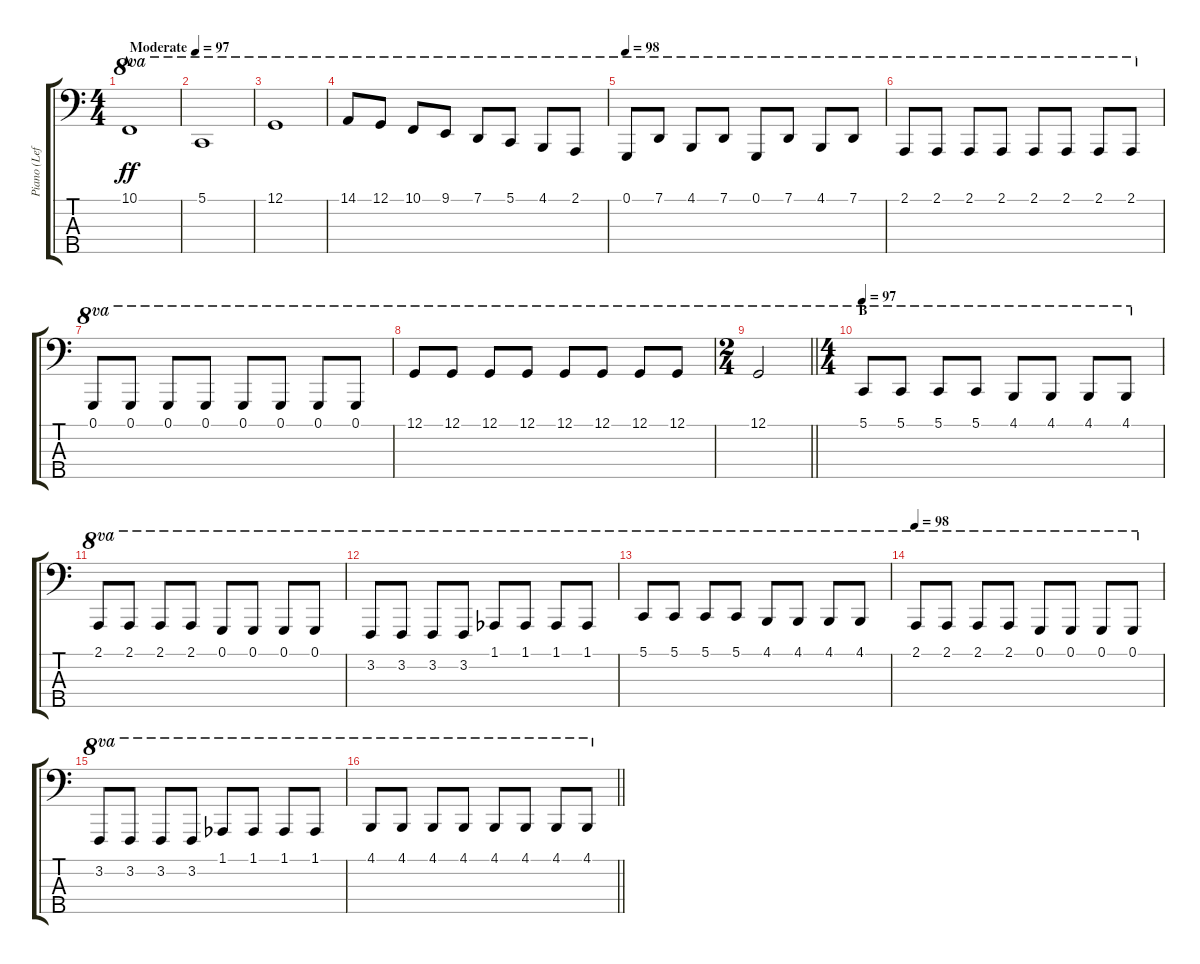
\track ("Piano (Left Hand)" "Piano (Lef") {instrument acousticgrandpiano}
\staff {score tabs}
\tuning (G2 D2 A1 E1 B0) {hide}
\ts (4 4)
\section ("" "A")
\tempo (97 "Moderate")
\clef f4
\ks c
10.1.1{ot 8va dy ff instrument acousticgrandpiano} |
5.1.1{ot 8va} |
12.1.1{ot 8va} |
14.1.8{ot 8va} 12.1.8{ot 8va} 10.1.8{ot 8va} 9.1.8{ot 8va} 7.1.8{ot 8va} 5.1.8{ot 8va} 4.1.8{ot 8va} 2.1.8{ot 8va} |
\tempo 98
0.1.8{ot 8va} 7.1.8{ot 8va} 4.1.8{ot 8va} 7.1.8{ot 8va} 0.1.8{ot 8va} 7.1.8{ot 8va} 4.1.8{ot 8va} 7.1.8{ot 8va} |
2.1.8{ot 8va} 2.1.8{ot 8va} 2.1.8{ot 8va} 2.1.8{ot 8va} 2.1.8{ot 8va} 2.1.8{ot 8va} 2.1.8{ot 8va} 2.1.8{ot 8va} |
0.1.8{ot 8va} 0.1.8{ot 8va} 0.1.8{ot 8va} 0.1.8{ot 8va} 0.1.8{ot 8va} 0.1.8{ot 8va} 0.1.8{ot 8va} 0.1.8{ot 8va} |
12.1.8{ot 8va} 12.1.8{ot 8va} 12.1.8{ot 8va} 12.1.8{ot 8va} 12.1.8{ot 8va} 12.1.8{ot 8va} 12.1.8{ot 8va} 12.1.8{ot 8va} |
\ts (2 4)
\barLineRight lightlight
12.1.2{ot 8va} |
\ts (4 4)
\section ("" "B")
\tempo 97
5.1.8{ot 8va} 5.1.8{ot 8va} 5.1.8{ot 8va} 5.1.8{ot 8va} 4.1.8{ot 8va} 4.1.8{ot 8va} 4.1.8{ot 8va} 4.1.8{ot 8va} |
2.1.8{ot 8va} 2.1.8{ot 8va} 2.1.8{ot 8va} 2.1.8{ot 8va} 0.1.8{ot 8va} 0.1.8{ot 8va} 0.1.8{ot 8va} 0.1.8{ot 8va} |
3.2.8{ot 8va} 3.2.8{ot 8va} 3.2.8{ot 8va} 3.2.8{ot 8va} 1.1{acc b}.8{ot 8va} 1.1{acc b}.8{ot 8va} 1.1{acc b}.8{ot 8va} 1.1{acc b}.8{ot 8va} |
5.1.8{ot 8va} 5.1.8{ot 8va} 5.1.8{ot 8va} 5.1.8{ot 8va} 4.1.8{ot 8va} 4.1.8{ot 8va} 4.1.8{ot 8va} 4.1.8{ot 8va} |
\tempo 98
2.1.8{ot 8va} 2.1.8{ot 8va} 2.1.8{ot 8va} 2.1.8{ot 8va} 0.1.8{ot 8va} 0.1.8{ot 8va} 0.1.8{ot 8va} 0.1.8{ot 8va} |
3.2.8{ot 8va} 3.2.8{ot 8va} 3.2.8{ot 8va} 3.2.8{ot 8va} 1.1{acc b}.8{ot 8va} 1.1{acc b}.8{ot 8va} 1.1{acc b}.8{ot 8va} 1.1{acc b}.8{ot 8va} |
\barLineRight lightlight
4.1.8{ot 8va} 4.1.8{ot 8va} 4.1.8{ot 8va} 4.1.8{ot 8va} 4.1.8{ot 8va} 4.1.8{ot 8va} 4.1.8{ot 8va} 4.1.8{ot 8va}
